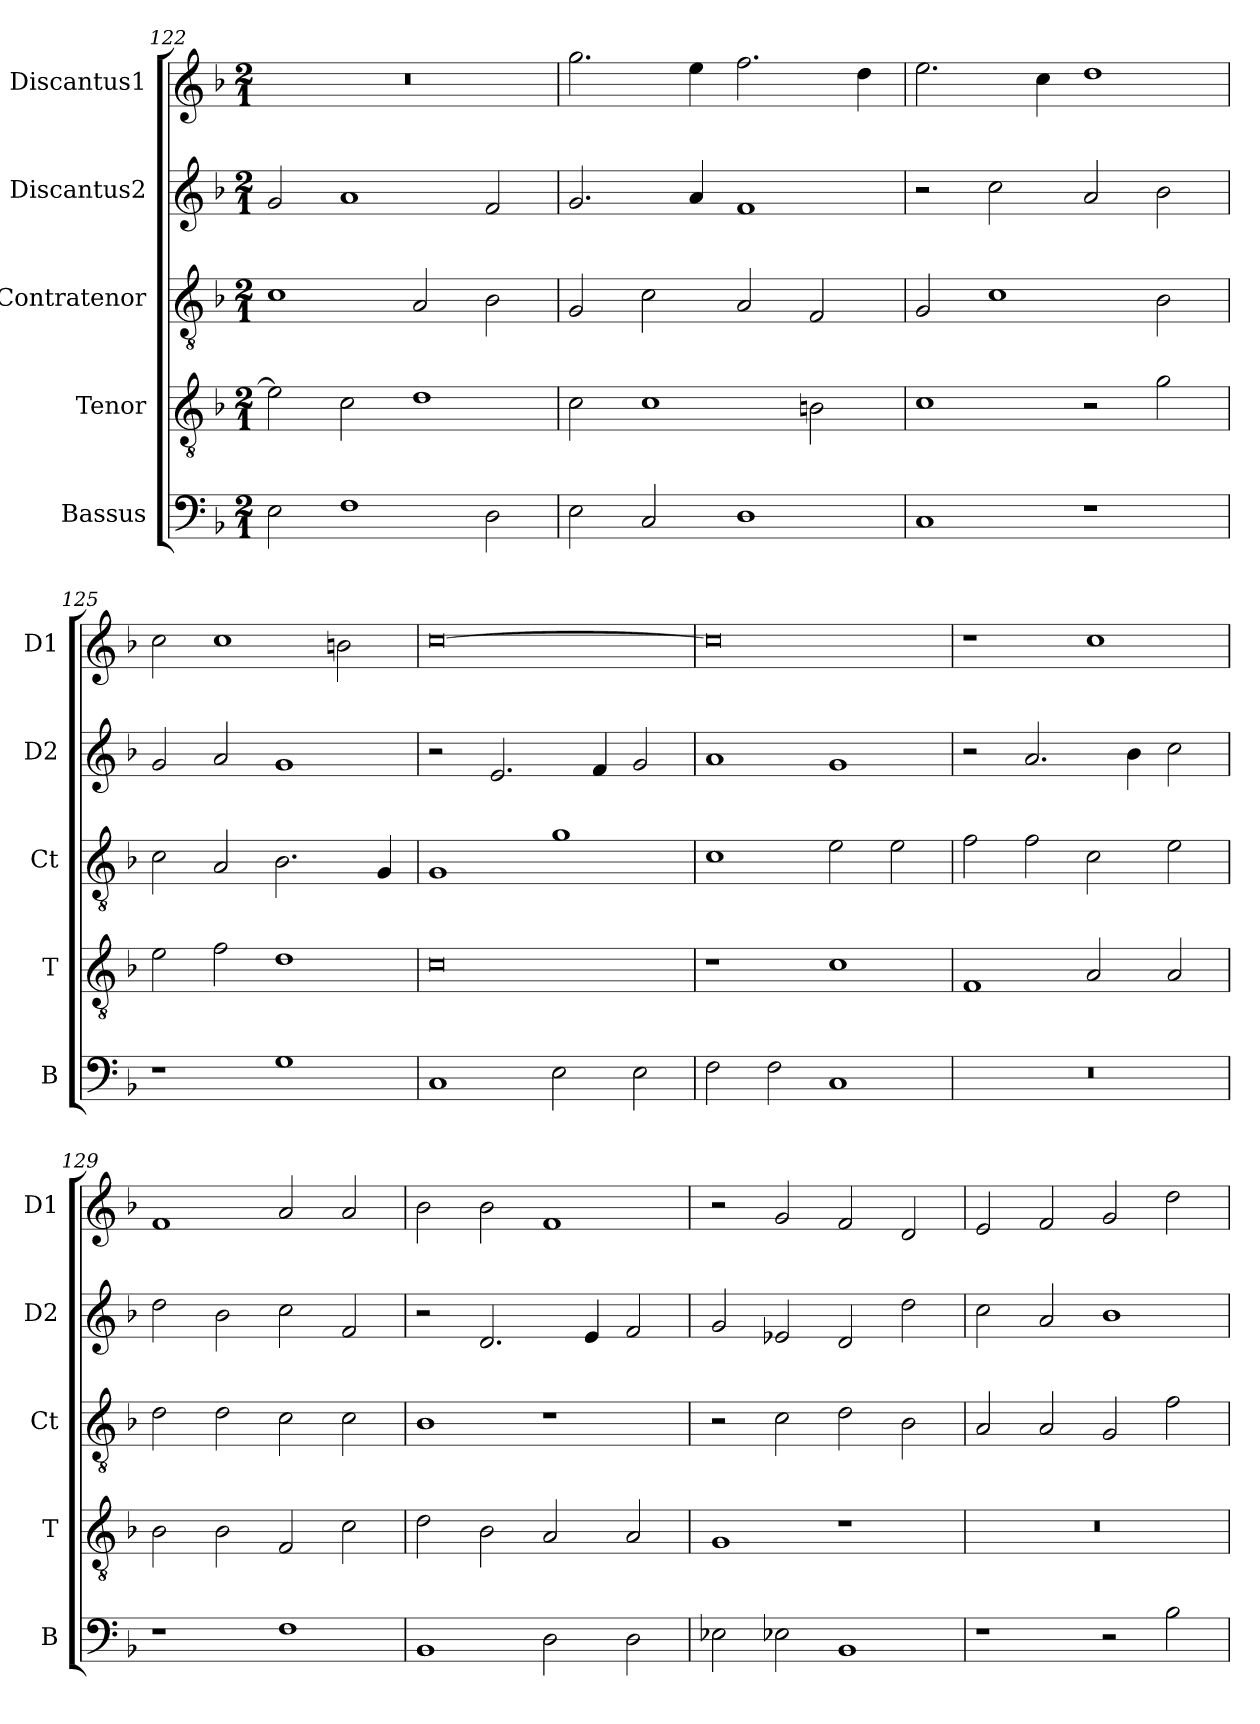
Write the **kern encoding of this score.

**kern	**kern	**kern	**kern	**kern
*part5	*part4	*part3	*part2	*part1
*staff5	*staff4	*staff3	*staff2	*staff1
*I"Bassus	*I"Tenor	*I"Contratenor	*I"Discantus2	*I"Discantus1
*I'B	*I'T	*I'Ct	*I'D2	*I'D1
*clefF4	*clefGv2	*clefGv2	*clefG2	*clefG2
*k[b-]	*k[b-]	*k[b-]	*k[b-]	*k[b-]
*M2/1	*M2/1	*M2/1	*M2/1	*M2/1
=122	=122	=122	=122	=122
2E\	2e\]	1c	2g/	0r
1F	2c\	.	1a	.
.	1d	2A/	.	.
2D\	.	2B-\	2f/	.
=123	=123	=123	=123	=123
2E\	2c\	2G/	2.g/	2.gg\
2C/	1c	2c\	.	.
.	.	.	4a/	4ee\
1D	.	2A/	1f	2.ff\
.	2Bn\	2F/	.	.
.	.	.	.	4dd\
=124	=124	=124	=124	=124
1C	1c	2G/	2r	2.ee\
.	.	1c	2cc\	.
.	.	.	.	4cc\
1r	2r	.	2a/	1dd
.	2g\	2B-\	2b-\	.
=125	=125	=125	=125	=125
1r	2e\	2c\	2g/	2cc\
.	2f\	2A/	2a/	1cc
1G	1d	2.B-\	1g	.
.	.	.	.	2bn\
.	.	4G/	.	.
=126	=126	=126	=126	=126
1C	0c	1G	2r	[0cc
.	.	.	2.e/	.
2E\	.	1g	.	.
.	.	.	4f/	.
2E\	.	.	2g/	.
=127	=127	=127	=127	=127
2F\	1r	1c	1a	0cc]
2F\	.	.	.	.
1C	1c	2e\	1g	.
.	.	2e\	.	.
=128	=128	=128	=128	=128
0r	1F	2f\	2r	1r
.	.	2f\	2.a/	.
.	2A/	2c\	.	1cc
.	.	.	4b-\	.
.	2A/	2e\	2cc\	.
=129	=129	=129	=129	=129
1r	2B-\	2d\	2dd\	1f
.	2B-\	2d\	2b-\	.
1F	2F/	2c\	2cc\	2a/
.	2c\	2c\	2f/	2a/
=130	=130	=130	=130	=130
1BB-	2d\	1B-	2r	2b-\
.	2B-\	.	2.d/	2b-\
2D\	2A/	1r	.	1f
.	.	.	4e/	.
2D\	2A/	.	2f/	.
=131	=131	=131	=131	=131
2E-X\	1G	2r	2g/	2r
2E-X\	.	2c\	2e-X/	2g/
1BB-	1r	2d\	2d/	2f/
.	.	2B-\	2dd\	2d/
=132	=132	=132	=132	=132
1r	0r	2A/	2cc\	2e/
.	.	2A/	2a/	2f/
2r	.	2G/	1b-	2g/
2B-\	.	2f\	.	2dd\
=	=	=	=	=
*-	*-	*-	*-	*-
